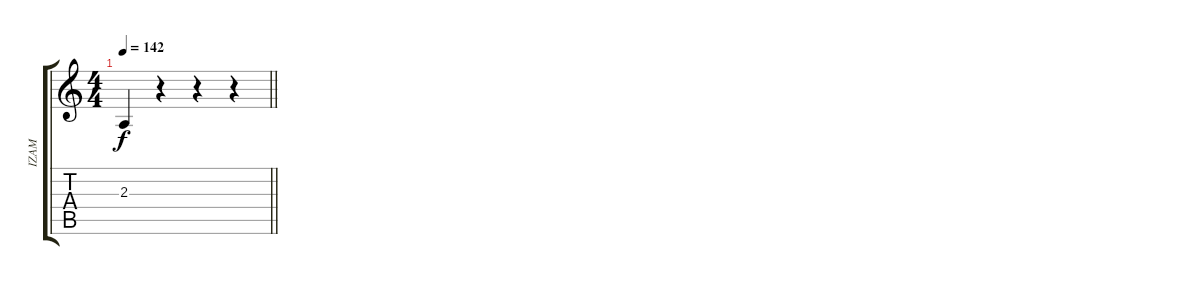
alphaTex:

\track ("IZAM" "IZAM") {instrument oboe}
\staff {score tabs}
\tuning (E4 B3 G3 D3 A2 E2) {hide}
\ts (4 4)
\tempo 142
\clef g2
\barLineRight lightlight
\ks c
2.3.4{dy f} r.4 r.4 r.4
